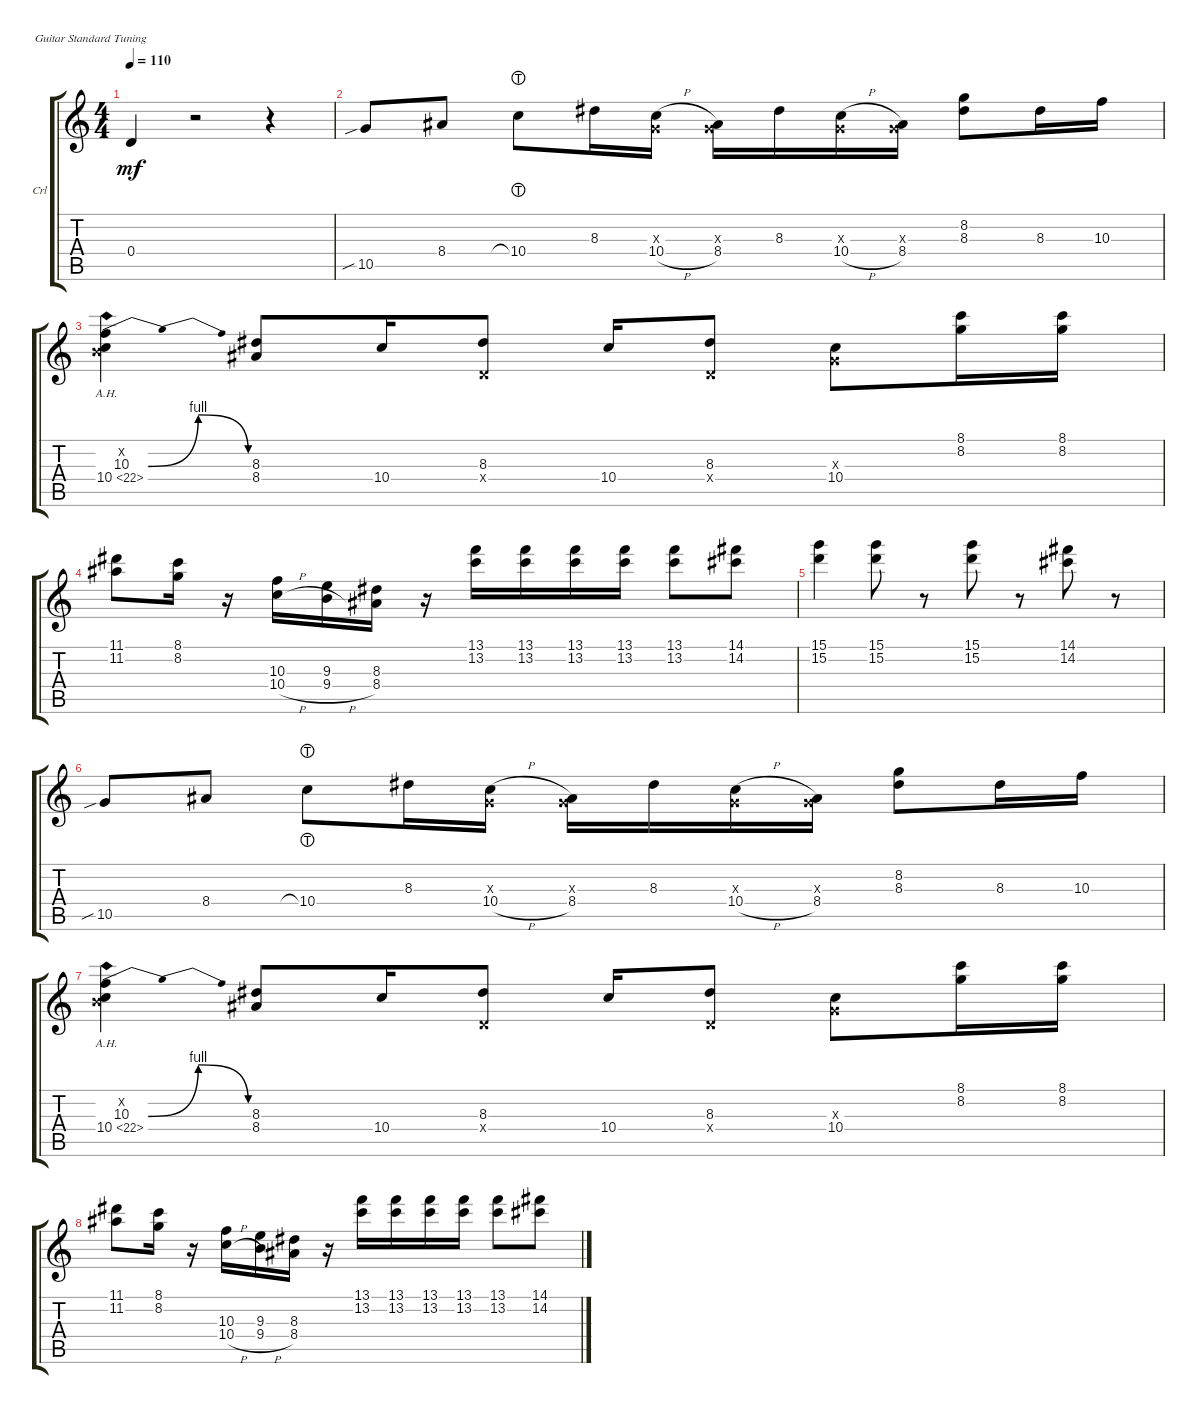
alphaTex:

\defaultSystemsLayout 4
\bracketExtendMode groupsimilarinstruments
\firstSystemTrackNameOrientation horizontal
\otherSystemsTrackNameOrientation horizontal
\track ("Carl Gt" "Crl") {instrument overdrivenguitar}
\staff {score tabs}
\tuning (E4 B3 G3 D3 A2 E2)
\ts (4 4)
\tempo 110
\clef g2
\scale
0.333333
\ks c
0.4.4{dy mf} r.2 r.4 |
\scale
0.333333 10.5{sib}.8 8.4.8 10.4{lht}.8 8.3.16 (10.4{h} 0.3{x}).16 (8.4 0.3{x}).16 8.3.16 (10.4{h} 0.3{x}).16 (0.3{x} 8.4).16 (8.3 8.2).8 8.3.16 10.3.16 |
\scale
0.333333 (10.3{be (bendrelease 0 0 16.8 4 29.4 4 31.799999999999997 0)} 0.2{x} 10.4{ah 12}).4 (8.3 8.4).8 10.4.16 (8.3 0.4{x}).8 10.4.16 (8.3 0.4{x}).8 (10.4 0.3{x}).8 (8.1 8.2).16 (8.1 8.2).16 |
\scale
0.333333 (11.1 11.2).8 (8.1 8.2).16 r.16 (10.4{h} 10.3).16 (9.4{h} 9.3).16 (8.4 8.3).16 r.16 (13.1 13.2).16 (13.1 13.2).16 (13.1 13.2).16 (13.1 13.2).16 (13.1 13.2).8 (14.1 14.2).8 |
\scale
0.333333 (15.1 15.2).4 (15.1 15.2).8 r.8 (15.2 15.1).8 r.8 (14.1 14.2).8 r.8 |
\scale
0.333333 10.5{sib}.8 8.4.8 10.4{lht}.8 8.3.16 (10.4{h} 0.3{x}).16 (8.4 0.3{x}).16 8.3.16 (10.4{h} 0.3{x}).16 (0.3{x} 8.4).16 (8.3 8.2).8 8.3.16 10.3.16 |
\scale
0.333333 (10.3{be (bendrelease 0 0 16.8 4 29.4 4 31.799999999999997 0)} 0.2{x} 10.4{ah 12}).4 (8.3 8.4).8 10.4.16 (8.3 0.4{x}).8 10.4.16 (8.3 0.4{x}).8 (10.4 0.3{x}).8 (8.1 8.2).16 (8.1 8.2).16 |
\scale
0.333333 (11.1 11.2).8 (8.1 8.2).16 r.16 (10.4{h} 10.3).16 (9.4{h} 9.3).16 (8.4 8.3).16 r.16 (13.1 13.2).16 (13.1 13.2).16 (13.1 13.2).16 (13.1 13.2).16 (13.1 13.2).8 (14.1 14.2).8
